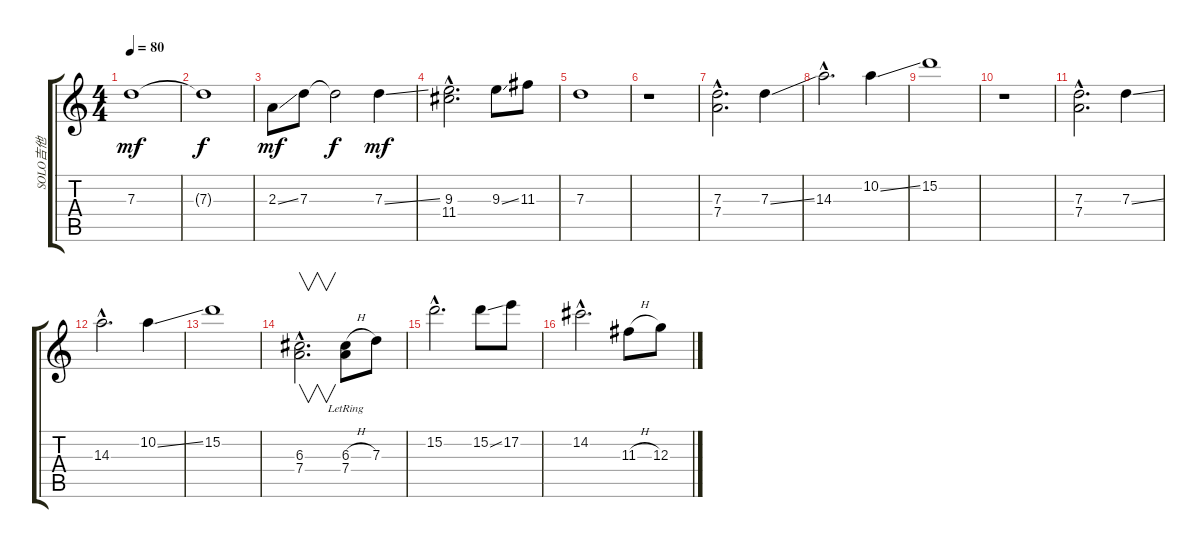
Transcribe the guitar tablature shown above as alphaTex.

\track ("SOLO吉他" "SOLO吉他") {instrument overdrivenguitar}
\staff {score tabs}
\tuning (E4 B3 G3 D3 A2 E2) {hide}
\ts (4 4)
\tempo 80
\clef g2
\ks c
7.3.1{dy mf} |
7.3{t}.1{dy f} |
2.3{ss}.8{dy mf} 7.3.8 7.3{t}.2{dy f} 7.3{ss}.4{dy mf} |
(9.3{hac} 11.4{hac}).2{d} 9.3{ss}.8 11.3.8 |
7.3.1 |
r.1 |
(7.3{hac} 7.4{hac}).2{d} 7.3{ss}.4 |
14.3{hac}.2{d} 10.2{ss}.4 |
15.2.1 |
r.1 |
(7.3{hac} 7.4{hac}).2{d} 7.3{ss}.4 |
14.3{hac}.2{d} 10.2{ss}.4 |
15.2.1 |
(6.3{hac} 7.4{hac}).2{v d} (6.3{h} 7.4{lr}).8 7.3.8 |
15.2{hac}.2{d} 15.2{ss}.8 17.2.8 |
14.2{hac}.2{d} 11.3{h}.8 12.3{ss}.8
